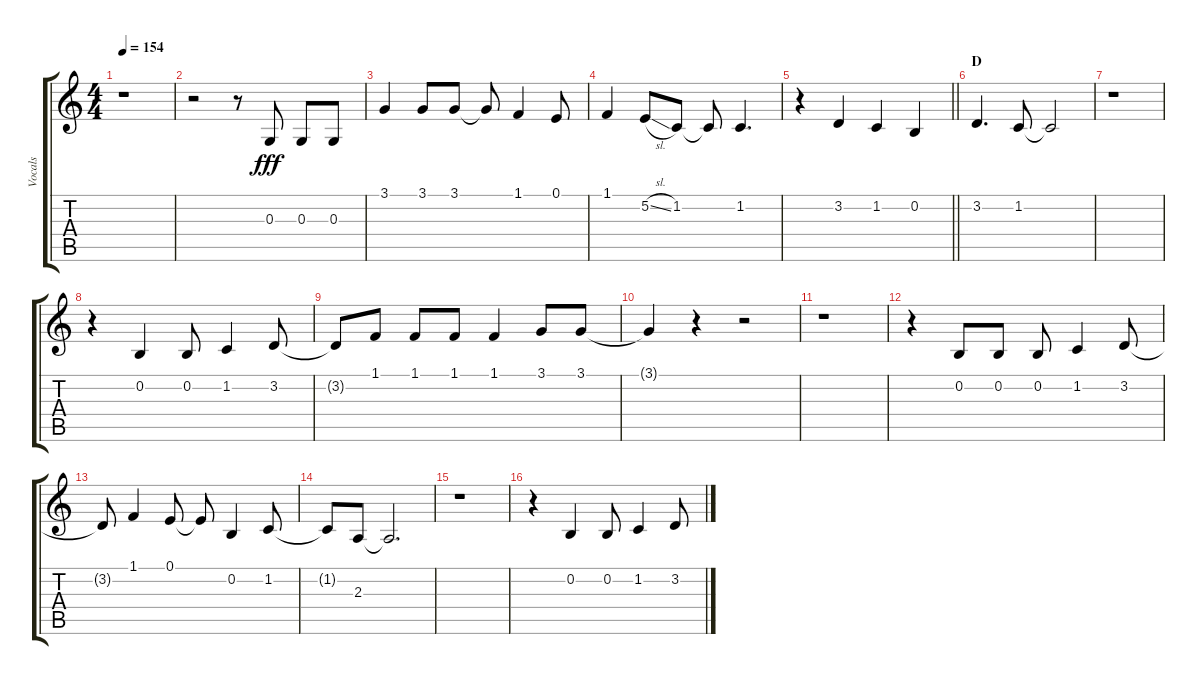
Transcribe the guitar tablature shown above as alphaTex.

\track ("Vocals" "Vocals") {instrument voiceoohs}
\staff {score tabs}
\tuning (E4 B3 G3 D3 A2 E2) {hide}
\ts (4 4)
\tempo 154
\clef g2
\ks c
r.1{dy fff} |
r.2 r.8 0.3.8 0.3.8 0.3.8 |
3.1.4 3.1.8 3.1.8 3.1{t}.8 1.1.4 0.1.8 |
1.1.4 5.2{sl}.8 1.2.8 1.2{t}.8 1.2.4{d} |
\barLineRight lightlight
r.4 3.2.4 1.2.4 0.2.4 |
\section ("" "D")
3.2.4{d} 1.2.8 1.2{t}.2 |
r.1 |
r.4 0.2.4 0.2.8 1.2.4 3.2.8 |
3.2{t}.8 1.1.8 1.1.8 1.1.8 1.1.4 3.1.8 3.1.8 |
3.1{t}.4 r.4 r.2 |
r.1 |
r.4 0.2.8 0.2.8 0.2.8 1.2.4 3.2.8 |
3.2{t}.8 1.1.4 0.1.8 0.1{t}.8 0.2.4 1.2.8 |
1.2{t}.8 2.3.8 2.3{t}.2{d} |
r.1 |
r.4 0.2.4 0.2.8 1.2.4 3.2.8
